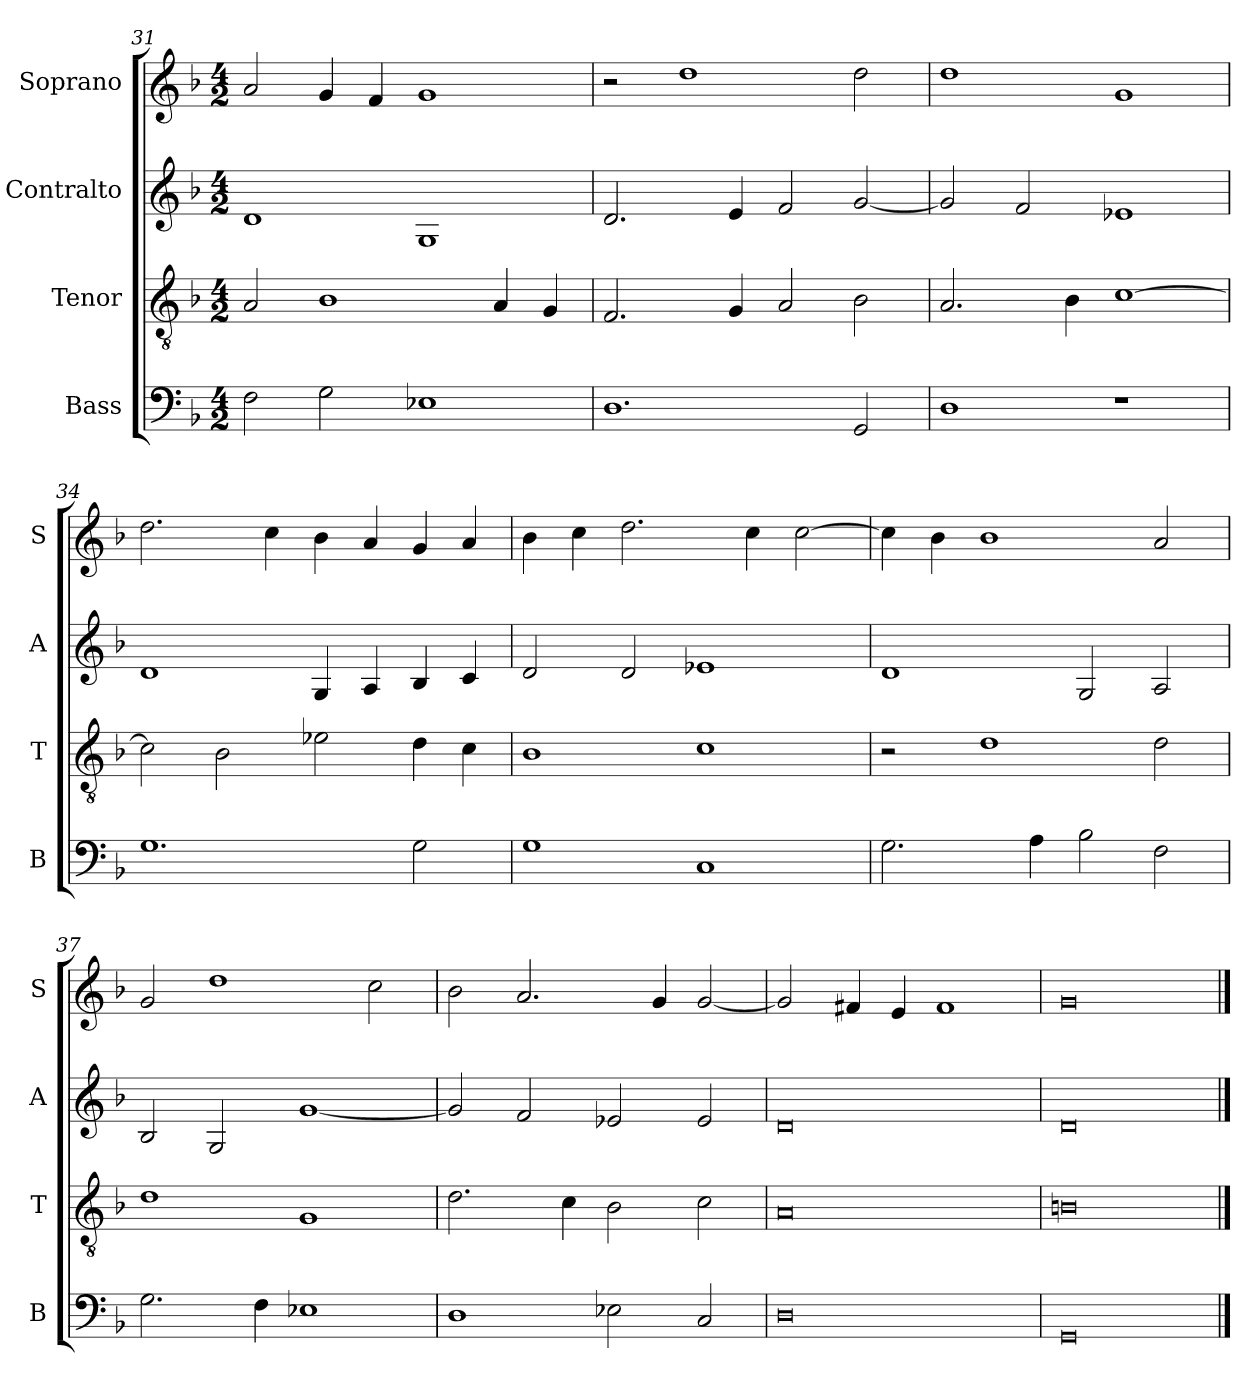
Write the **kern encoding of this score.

**kern	**kern	**kern	**kern
*part4	*part3	*part2	*part1
*staff4	*staff3	*staff2	*staff1
*I"Bass	*I"Tenor	*I"Contralto	*I"Soprano
*I'B	*I'T	*I'A	*I'S
*clefF4	*clefGv2	*clefG2	*clefG2
*k[b-]	*k[b-]	*k[b-]	*k[b-]
*G:dor	*G:dor	*G:dor	*G:dor
*M4/2	*M4/2	*M4/2	*M4/2
=31	=31	=31	=31
2F	2A	1d	2a
2G	1B-	.	4g
.	.	.	4f
1E-X	.	1G	1g
.	4A	.	.
.	4G	.	.
=32	=32	=32	=32
1.D	2.F	2.d	2r
.	.	.	1dd
.	4G	4e	.
.	2A	2f	.
2GG	2B-	[2g	2dd
=33	=33	=33	=33
1D	2.A	2g]	1dd
.	.	2f	.
.	4B-	.	.
1r	[1c	1e-X	1g
=34	=34	=34	=34
1.G	2c]	1d	2.dd
.	2B-	.	.
.	.	.	4cc
.	2e-X	4G	4b-
.	.	4A	4a
2G	4d	4B-	4g
.	4c	4c	4a
=35	=35	=35	=35
1G	1B-	2d	4b-
.	.	.	4cc
.	.	2d	2.dd
1C	1c	1e-X	.
.	.	.	4cc
.	.	.	[2cc
=36	=36	=36	=36
2.G	2r	1d	4cc]
.	.	.	4b-
.	1d	.	1b-
4A	.	.	.
2B-	.	2G	.
2F	2d	2A	2a
=37	=37	=37	=37
2.G	1d	2B-	2g
.	.	2G	1dd
4F	.	.	.
1E-X	1G	[1g	.
.	.	.	2cc
=38	=38	=38	=38
1D	2.d	2g]	2b-
.	.	2f	2.a
.	4c	.	.
2E-X	2B-	2e-X	.
.	.	.	4g
2C	2c	2e-	[2g
=39	=39	=39	=39
0D	0A	0d	2g]
.	.	.	4f#X
.	.	.	4e
.	.	.	1f#
=40	=40	=40	=40
0GG	0Bn	0d	0g
==	==	==	==
*-	*-	*-	*-
